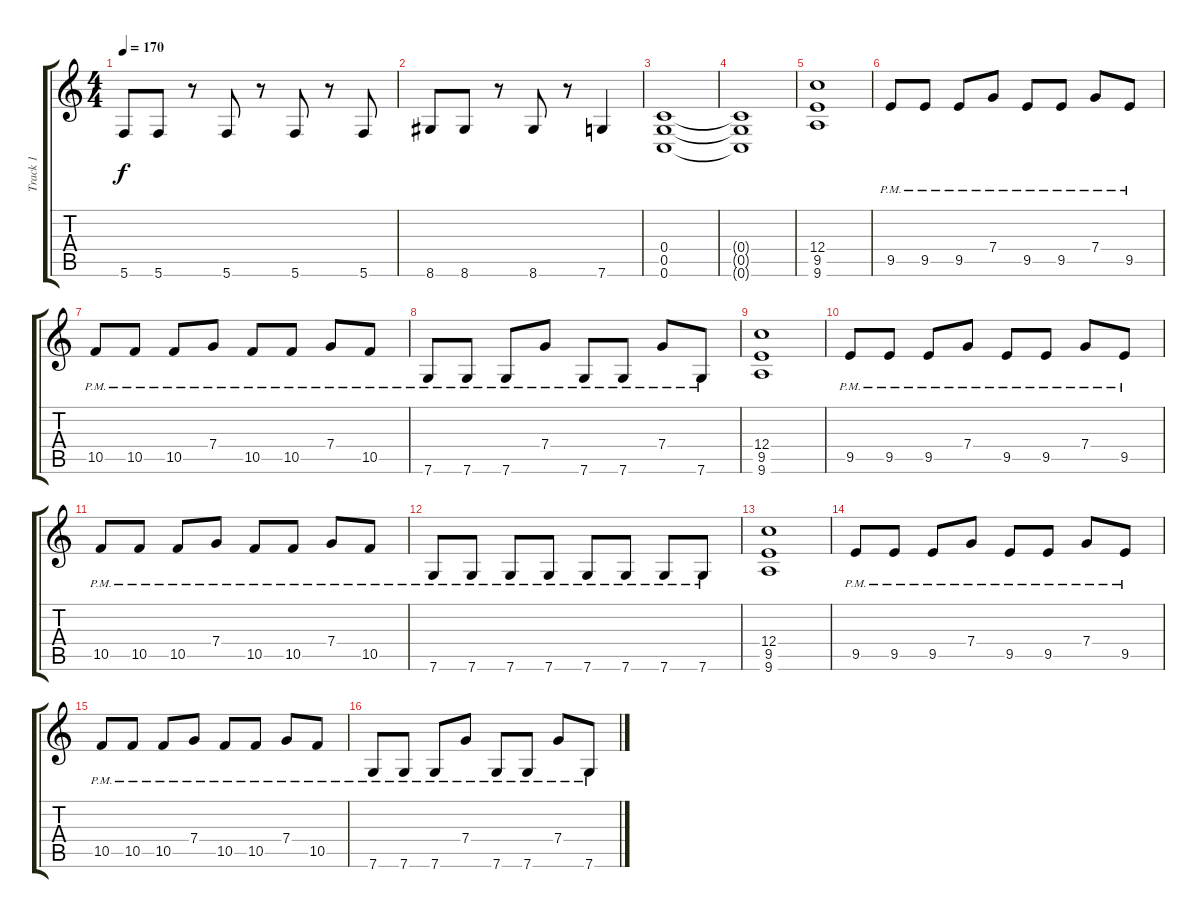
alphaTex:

\track ("Track 1" "Track 1") {solo instrument distortionguitar}
\staff {score tabs}
\tuning (D4 A3 F3 C3 G2 C2) {hide}
\ts (4 4)
\tempo 170
\clef g2
\ks c
5.6.8{dy f} 5.6.8 r.8 5.6.8 r.8 5.6.8 r.8 5.6.8 |
8.6.8 8.6.8 r.8 8.6.8 r.8 7.6.4 |
(0.4 0.5 0.6).1 |
(0.4{t} 0.5{t} 0.6{t}).1 |
(12.4 9.5 9.6).1 |
9.5{pm}.8 9.5{pm}.8 9.5{pm}.8 7.4{pm}.8 9.5{pm}.8 9.5{pm}.8 7.4{pm}.8 9.5{pm}.8 |
10.5{pm}.8 10.5{pm}.8 10.5{pm}.8 7.4{pm}.8 10.5{pm}.8 10.5{pm}.8 7.4{pm}.8 10.5{pm}.8 |
7.6{pm}.8 7.6{pm}.8 7.6{pm}.8 7.4{pm}.8 7.6{pm}.8 7.6{pm}.8 7.4{pm}.8 7.6{pm}.8 |
(12.4 9.5 9.6).1 |
9.5{pm}.8 9.5{pm}.8 9.5{pm}.8 7.4{pm}.8 9.5{pm}.8 9.5{pm}.8 7.4{pm}.8 9.5{pm}.8 |
10.5{pm}.8 10.5{pm}.8 10.5{pm}.8 7.4{pm}.8 10.5{pm}.8 10.5{pm}.8 7.4{pm}.8 10.5{pm}.8 |
7.6{pm}.8 7.6{pm}.8 7.6{pm}.8 7.6{pm}.8 7.6{pm}.8 7.6{pm}.8 7.6{pm}.8 7.6{pm}.8 |
(12.4 9.5 9.6).1 |
9.5{pm}.8 9.5{pm}.8 9.5{pm}.8 7.4{pm}.8 9.5{pm}.8 9.5{pm}.8 7.4{pm}.8 9.5{pm}.8 |
10.5{pm}.8 10.5{pm}.8 10.5{pm}.8 7.4{pm}.8 10.5{pm}.8 10.5{pm}.8 7.4{pm}.8 10.5{pm}.8 |
7.6{pm}.8 7.6{pm}.8 7.6{pm}.8 7.4{pm}.8 7.6{pm}.8 7.6{pm}.8 7.4{pm}.8 7.6{pm}.8
